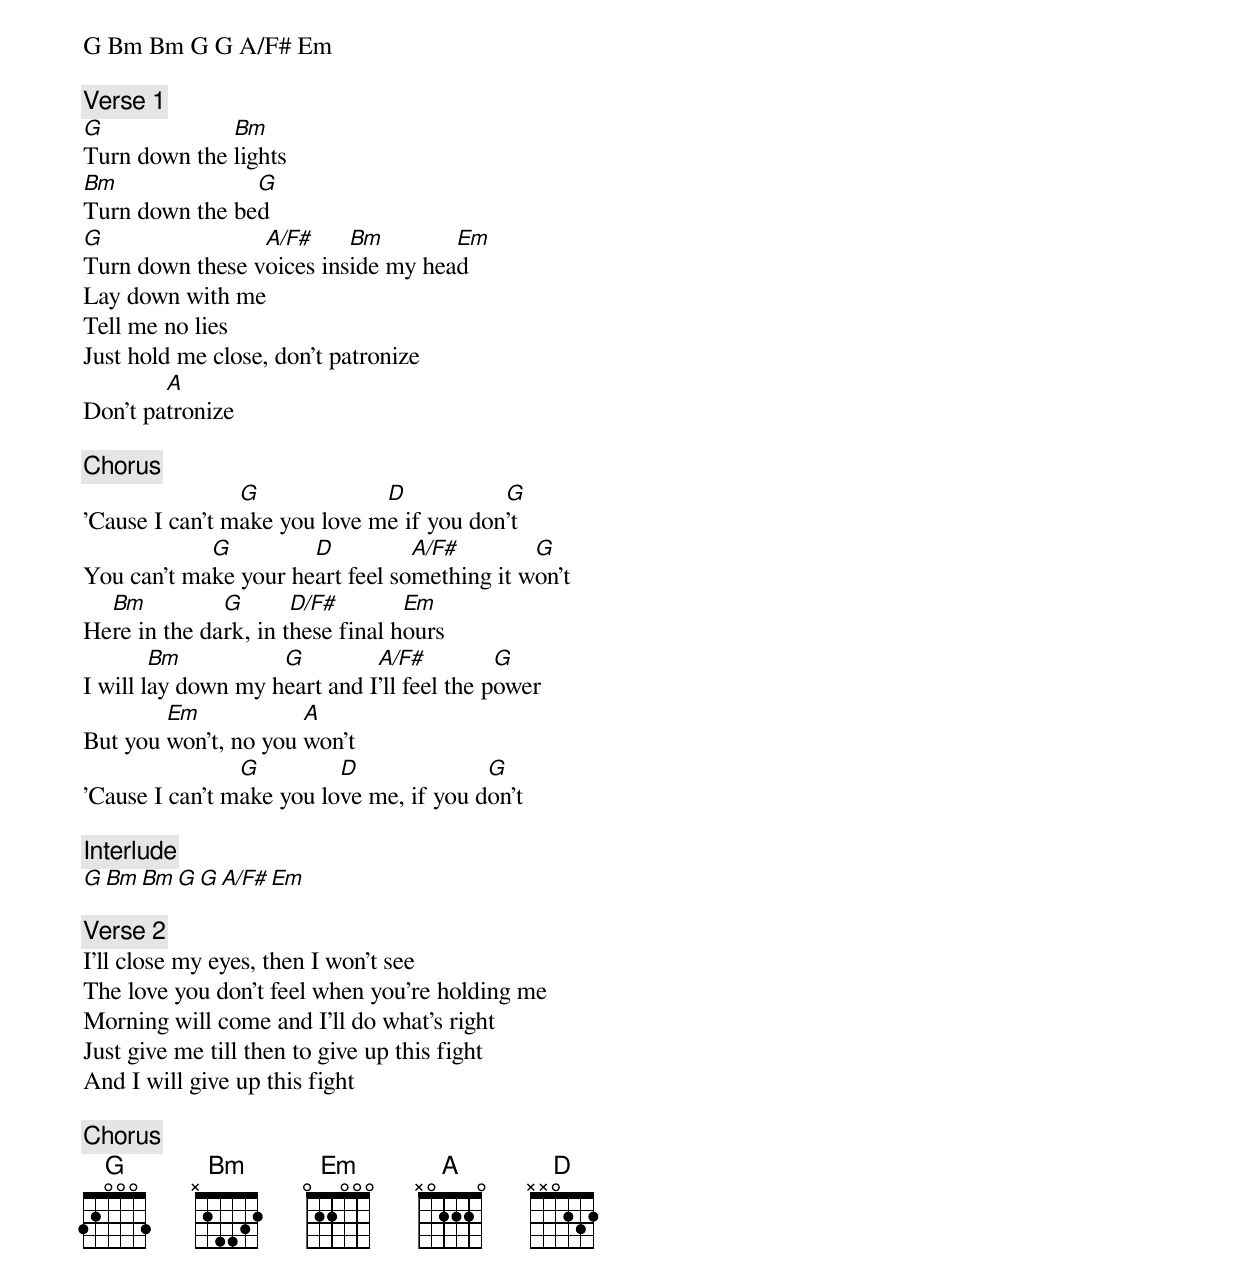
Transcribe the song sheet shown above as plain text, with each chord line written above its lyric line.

{{< youtube nW9Cu6GYqxo >}}
G Bm Bm G G A/F# Em

[Verse 1]
G             Bm
Turn down the lights
Bm              G
Turn down the bed
G                A/F#     Bm        Em
Turn down these voices inside my head
Lay down with me
Tell me no lies
Just hold me close, don't patronize
        A
Don't patronize

[Chorus]
                G             D           G
'Cause I can't make you love me if you don't
            G         D          A/F#        G
You can't make your heart feel something it won't
  Bm          G       D/F#        Em
Here in the dark, in these final hours
        Bm          G         A/F#          G
I will lay down my heart and I'll feel the power
        Em            A
But you won't, no you won't
                G         D              G
'Cause I can't make you love me, if you don't

[Interlude]
G Bm Bm G G A/F# Em

[Verse 2]
I'll close my eyes, then I won't see
The love you don't feel when you're holding me
Morning will come and I'll do what's right
Just give me till then to give up this fight
And I will give up this fight

[Chorus]
